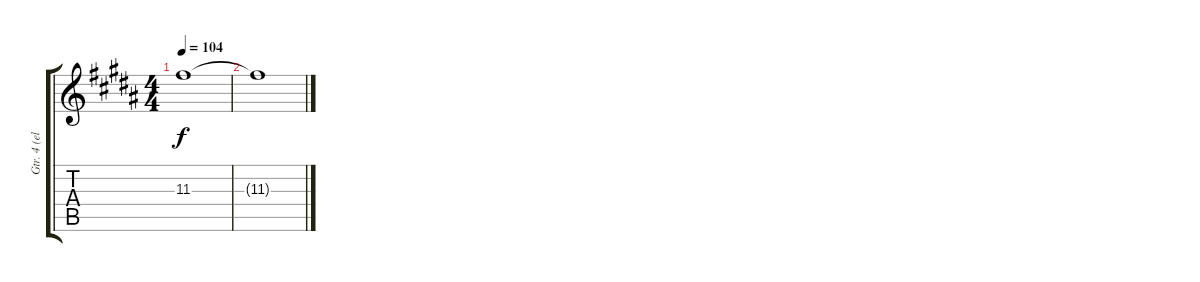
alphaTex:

\track ("Gtr. 4 (elec.)" "Gtr. 4 (el") {instrument distortionguitar}
\staff {score tabs}
\tuning (E4 B3 G3 D3 A2 E2) {hide}
\ts (4 4)
\tempo 104
\clef g2
\ks g#minor
11.3{t}.1{dy f} |
11.3{t}.1
